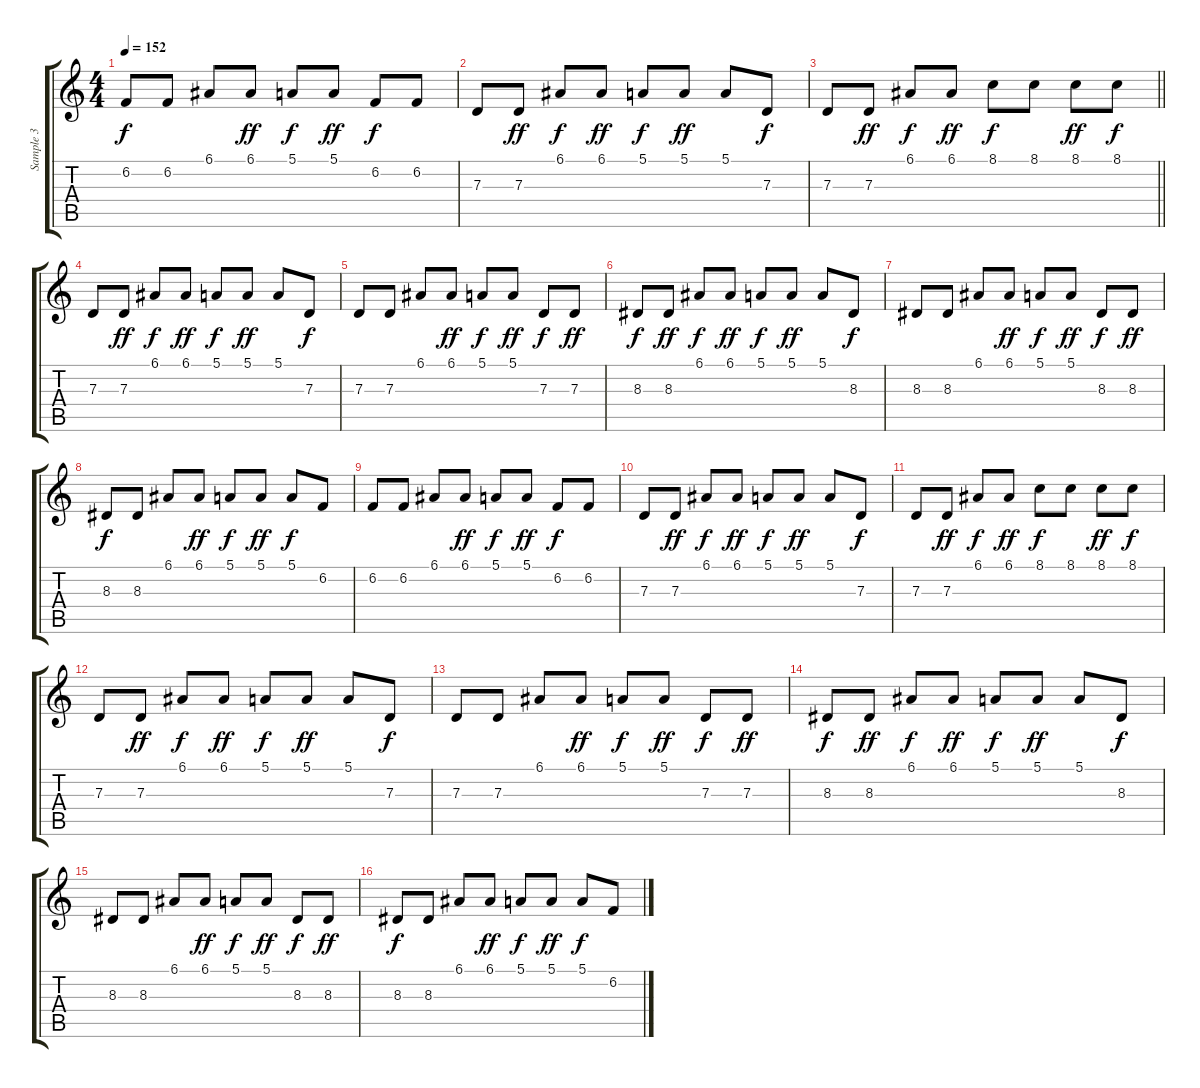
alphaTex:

\track ("Sample 3" "Sample 3") {instrument lead1square}
\staff {score tabs}
\tuning (E4 B3 G3 D3 A2 E2) {hide}
\ts (4 4)
\tempo 152
\clef g2
\ks c
6.2.8{dy f} 6.2.8 6.1.8 6.1.8{dy ff} 5.1.8{dy f} 5.1.8{dy ff} 6.2.8{dy f} 6.2.8 |
7.3.8 7.3.8{dy ff} 6.1.8{dy f} 6.1.8{dy ff} 5.1.8{dy f} 5.1.8{dy ff} 5.1.8 7.3.8{dy f} |
\barLineRight lightlight
7.3.8 7.3.8{dy ff} 6.1.8{dy f} 6.1.8{dy ff} 8.1.8{dy f} 8.1.8 8.1.8{dy ff} 8.1.8{dy f} |
\section ("" " ")
7.3.8 7.3.8{dy ff} 6.1.8{dy f} 6.1.8{dy ff} 5.1.8{dy f} 5.1.8{dy ff} 5.1.8 7.3.8{dy f} |
7.3.8 7.3.8 6.1.8 6.1.8{dy ff} 5.1.8{dy f} 5.1.8{dy ff} 7.3.8{dy f} 7.3.8{dy ff} |
8.3.8{dy f} 8.3.8{dy ff} 6.1.8{dy f} 6.1.8{dy ff} 5.1.8{dy f} 5.1.8{dy ff} 5.1.8 8.3.8{dy f} |
8.3.8 8.3.8 6.1.8 6.1.8{dy ff} 5.1.8{dy f} 5.1.8{dy ff} 8.3.8{dy f} 8.3.8{dy ff} |
8.3.8{dy f} 8.3.8 6.1.8 6.1.8{dy ff} 5.1.8{dy f} 5.1.8{dy ff} 5.1.8{dy f} 6.2.8 |
6.2.8 6.2.8 6.1.8 6.1.8{dy ff} 5.1.8{dy f} 5.1.8{dy ff} 6.2.8{dy f} 6.2.8 |
7.3.8 7.3.8{dy ff} 6.1.8{dy f} 6.1.8{dy ff} 5.1.8{dy f} 5.1.8{dy ff} 5.1.8 7.3.8{dy f} |
7.3.8 7.3.8{dy ff} 6.1.8{dy f} 6.1.8{dy ff} 8.1.8{dy f} 8.1.8 8.1.8{dy ff} 8.1.8{dy f} |
7.3.8 7.3.8{dy ff} 6.1.8{dy f} 6.1.8{dy ff} 5.1.8{dy f} 5.1.8{dy ff} 5.1.8 7.3.8{dy f} |
7.3.8 7.3.8 6.1.8 6.1.8{dy ff} 5.1.8{dy f} 5.1.8{dy ff} 7.3.8{dy f} 7.3.8{dy ff} |
8.3.8{dy f} 8.3.8{dy ff} 6.1.8{dy f} 6.1.8{dy ff} 5.1.8{dy f} 5.1.8{dy ff} 5.1.8 8.3.8{dy f} |
8.3.8 8.3.8 6.1.8 6.1.8{dy ff} 5.1.8{dy f} 5.1.8{dy ff} 8.3.8{dy f} 8.3.8{dy ff} |
8.3.8{dy f} 8.3.8 6.1.8 6.1.8{dy ff} 5.1.8{dy f} 5.1.8{dy ff} 5.1.8{dy f} 6.2.8
